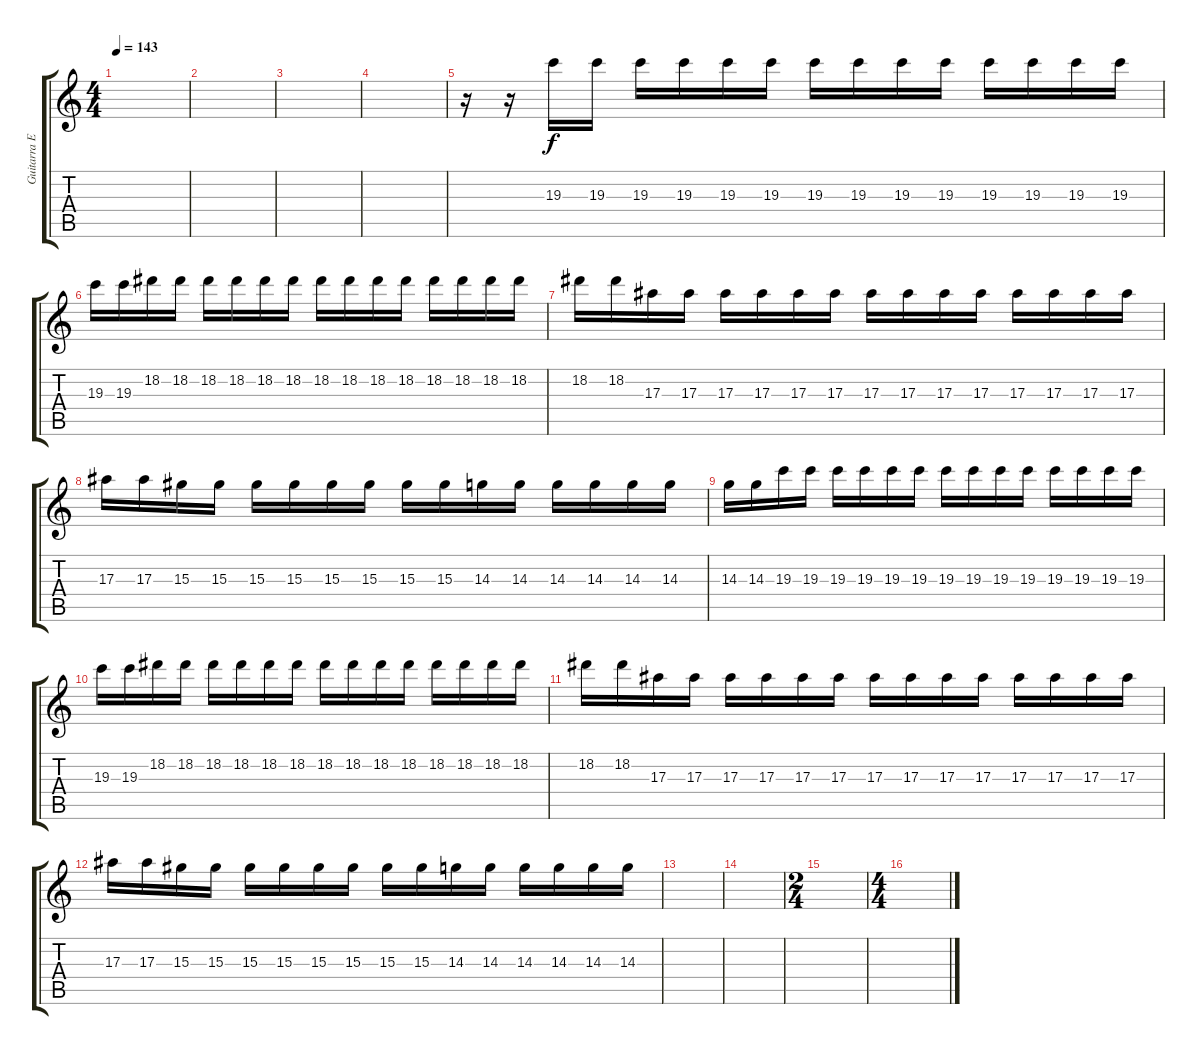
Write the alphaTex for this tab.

\track ("Guitarra Extra" "Guitarra E") {instrument distortionguitar}
\staff {score tabs}
\tuning (D4 A3 F3 C3 G2 C2) {hide}
\ts (4 4)
\tempo 143
\clef g2
\ks c
|
|
|
|
r.16 r.16 19.3.16 19.3.16 19.3.16 19.3.16 19.3.16 19.3.16 19.3.16 19.3.16 19.3.16 19.3.16 19.3.16 19.3.16 19.3.16 19.3.16 |
19.3.16 19.3.16 18.2.16 18.2.16 18.2.16 18.2.16 18.2.16 18.2.16 18.2.16 18.2.16 18.2.16 18.2.16 18.2.16 18.2.16 18.2.16 18.2.16 |
18.2.16 18.2.16 17.3.16 17.3.16 17.3.16 17.3.16 17.3.16 17.3.16 17.3.16 17.3.16 17.3.16 17.3.16 17.3.16 17.3.16 17.3.16 17.3.16 |
17.3.16 17.3.16 15.3.16 15.3.16 15.3.16 15.3.16 15.3.16 15.3.16 15.3.16 15.3.16 14.3.16 14.3.16 14.3.16 14.3.16 14.3.16 14.3.16 |
14.3.16 14.3.16 19.3.16 19.3.16 19.3.16 19.3.16 19.3.16 19.3.16 19.3.16 19.3.16 19.3.16 19.3.16 19.3.16 19.3.16 19.3.16 19.3.16 |
19.3.16 19.3.16 18.2.16 18.2.16 18.2.16 18.2.16 18.2.16 18.2.16 18.2.16 18.2.16 18.2.16 18.2.16 18.2.16 18.2.16 18.2.16 18.2.16 |
18.2.16 18.2.16 17.3.16 17.3.16 17.3.16 17.3.16 17.3.16 17.3.16 17.3.16 17.3.16 17.3.16 17.3.16 17.3.16 17.3.16 17.3.16 17.3.16 |
17.3.16 17.3.16 15.3.16 15.3.16 15.3.16 15.3.16 15.3.16 15.3.16 15.3.16 15.3.16 14.3.16 14.3.16 14.3.16 14.3.16 14.3.16 14.3.16 |
|
|
\ts (2 4)
|
\ts (4 4)
